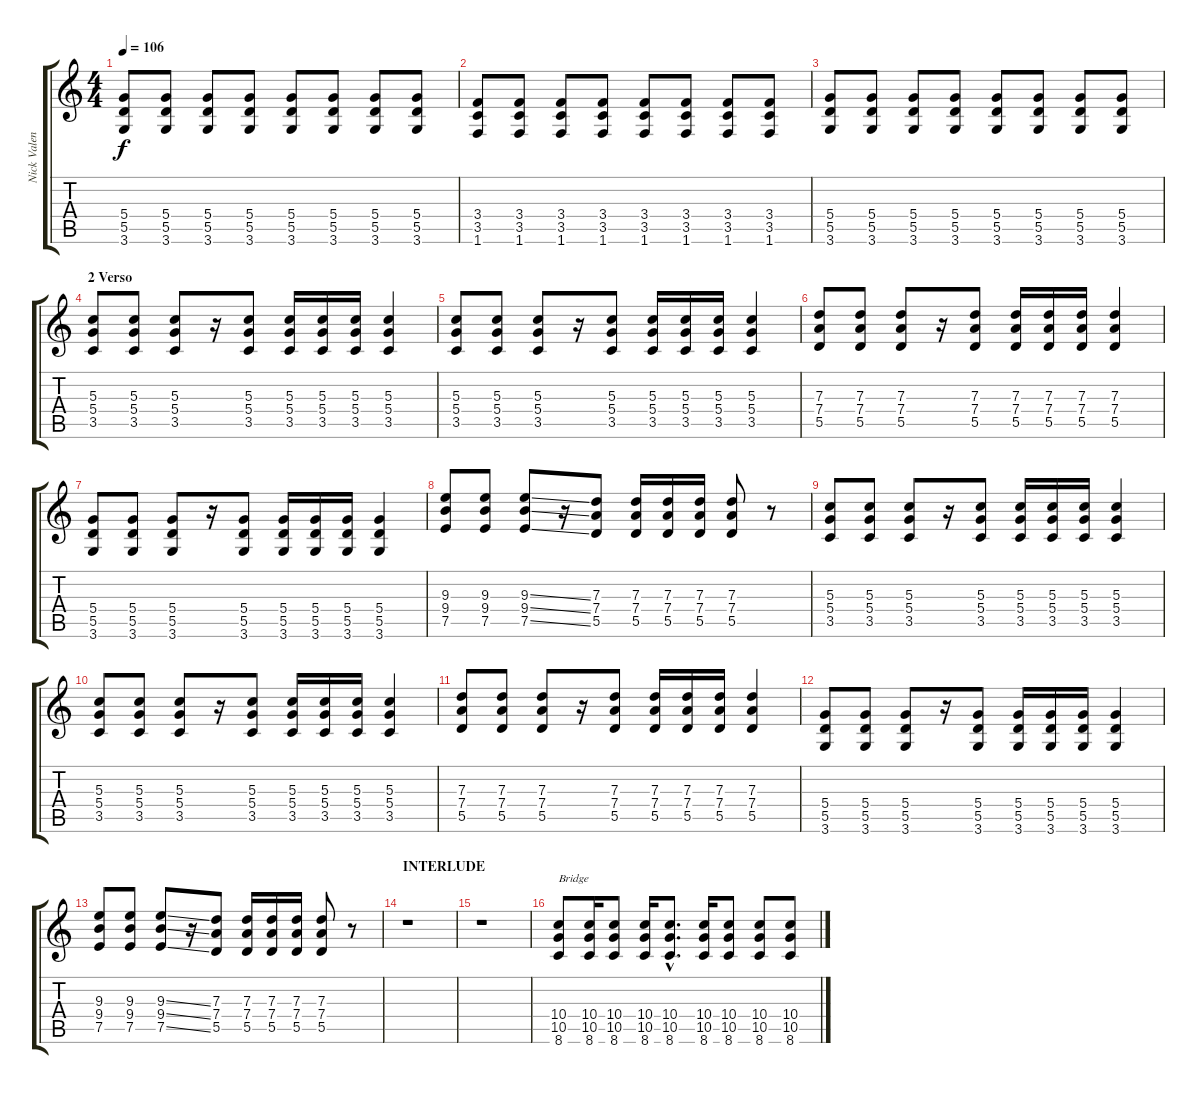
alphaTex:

\track ("Nick Valensi" "Nick Valen") {instrument distortionguitar}
\staff {score tabs}
\tuning (E4 B3 G3 D3 A2 E2) {hide}
\ts (4 4)
\tempo 106
\clef g2
\ks c
(5.4 5.5 3.6).8{dy f} (5.4 5.5 3.6).8 (5.4 5.5 3.6).8 (5.4 5.5 3.6).8 (5.4 5.5 3.6).8 (5.4 5.5 3.6).8 (5.4 5.5 3.6).8 (5.4 5.5 3.6).8 |
(3.4 3.5 1.6).8 (3.4 3.5 1.6).8 (3.4 3.5 1.6).8 (3.4 3.5 1.6).8 (3.4 3.5 1.6).8 (3.4 3.5 1.6).8 (3.4 3.5 1.6).8 (3.4 3.5 1.6).8 |
(5.4 5.5 3.6).8 (5.4 5.5 3.6).8 (5.4 5.5 3.6).8 (5.4 5.5 3.6).8 (5.4 5.5 3.6).8 (5.4 5.5 3.6).8 (5.4 5.5 3.6).8 (5.4 5.5 3.6).8 |
\section ("" "2 Verso")
(5.3 5.4 3.5).8 (5.3 5.4 3.5).8 (5.3 5.4 3.5).8 r.16 (5.3 5.4 3.5).8 (5.3 5.4 3.5).16 (5.3 5.4 3.5).16 (5.3 5.4 3.5).16 (5.3 5.4 3.5).4 |
(5.3 5.4 3.5).8 (5.3 5.4 3.5).8 (5.3 5.4 3.5).8 r.16 (5.3 5.4 3.5).8 (5.3 5.4 3.5).16 (5.3 5.4 3.5).16 (5.3 5.4 3.5).16 (5.3 5.4 3.5).4 |
(7.3 7.4 5.5).8 (7.3 7.4 5.5).8 (7.3 7.4 5.5).8 r.16 (7.3 7.4 5.5).8 (7.3 7.4 5.5).16 (7.3 7.4 5.5).16 (7.3 7.4 5.5).16 (7.3 7.4 5.5).4 |
(5.4 5.5 3.6).8 (5.4 5.5 3.6).8 (5.4 5.5 3.6).8 r.16 (5.4 5.5 3.6).8 (5.4 5.5 3.6).16 (5.4 5.5 3.6).16 (5.4 5.5 3.6).16 (5.4 5.5 3.6).4 |
(9.3 9.4 7.5).8 (9.3 9.4 7.5).8 (9.3{ss} 9.4{ss} 7.5{ss}).8 r.16 (7.3 7.4 5.5).8 (7.3 7.4 5.5).16 (7.3 7.4 5.5).16 (7.3 7.4 5.5).16 (7.3 7.4 5.5).8 r.8 |
(5.3 5.4 3.5).8 (5.3 5.4 3.5).8 (5.3 5.4 3.5).8 r.16 (5.3 5.4 3.5).8 (5.3 5.4 3.5).16 (5.3 5.4 3.5).16 (5.3 5.4 3.5).16 (5.3 5.4 3.5).4 |
(5.3 5.4 3.5).8 (5.3 5.4 3.5).8 (5.3 5.4 3.5).8 r.16 (5.3 5.4 3.5).8 (5.3 5.4 3.5).16 (5.3 5.4 3.5).16 (5.3 5.4 3.5).16 (5.3 5.4 3.5).4 |
(7.3 7.4 5.5).8 (7.3 7.4 5.5).8 (7.3 7.4 5.5).8 r.16 (7.3 7.4 5.5).8 (7.3 7.4 5.5).16 (7.3 7.4 5.5).16 (7.3 7.4 5.5).16 (7.3 7.4 5.5).4 |
(5.4 5.5 3.6).8 (5.4 5.5 3.6).8 (5.4 5.5 3.6).8 r.16 (5.4 5.5 3.6).8 (5.4 5.5 3.6).16 (5.4 5.5 3.6).16 (5.4 5.5 3.6).16 (5.4 5.5 3.6).4 |
(9.3 9.4 7.5).8 (9.3 9.4 7.5).8 (9.3{ss} 9.4{ss} 7.5{ss}).8 r.16 (7.3 7.4 5.5).8 (7.3 7.4 5.5).16 (7.3 7.4 5.5).16 (7.3 7.4 5.5).16 (7.3 7.4 5.5).8 r.8 |
\section ("" "INTERLUDE")
r.1 |
r.1 |
(10.4 10.5 8.6).8{txt "Bridge" volume 12} (10.4 10.5 8.6).16 (10.4 10.5 8.6).8 (10.4 10.5 8.6).16 (10.4{hac} 10.5{hac} 8.6{hac}).8{d} (10.4 10.5 8.6).16 (10.4 10.5 8.6).8 (10.4 10.5 8.6).8 (10.4 10.5 8.6).8
